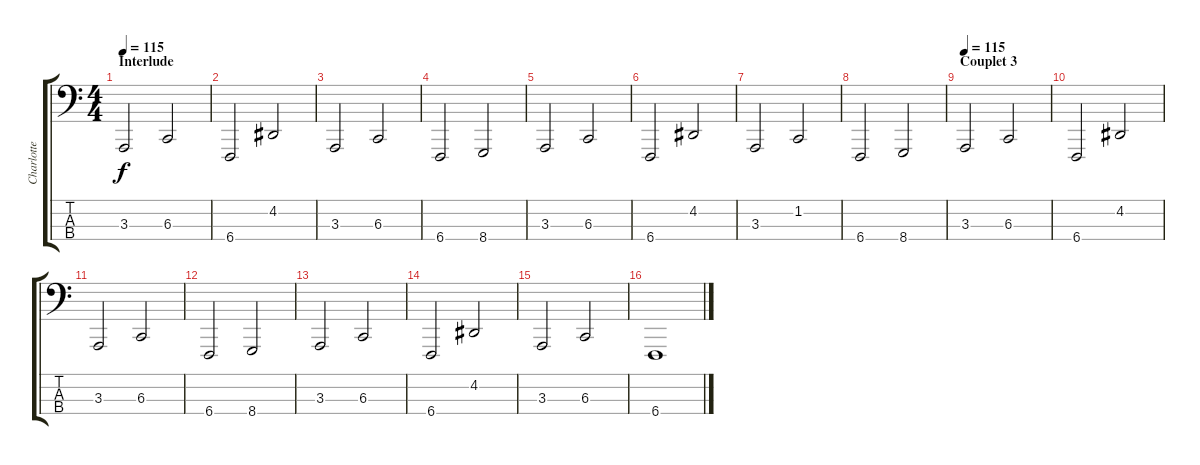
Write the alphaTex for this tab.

\track ("Charlotte - Basse" "Charlotte ") {instrument lead8bassandlead}
\staff {score tabs}
\tuning (E2 B1 Gb1 B0) {hide}
\ts (4 4)
\section ("" "Interlude")
\tempo 115
\clef f4
\ks c
3.3.2{dy f volume 16 balance 8 instrument electricbassfinger} 6.3.2 |
6.4.2 4.2.2 |
3.3.2 6.3.2 |
6.4.2 8.4.2 |
3.3.2{volume 16 balance 8 instrument electricbassfinger} 6.3.2 |
6.4.2 4.2.2 |
3.3.2 1.2.2 |
6.4.2 8.4.2 |
\section ("" "Couplet 3")
\tempo 115
3.3.2{volume 16 balance 8 instrument electricbassfinger} 6.3.2 |
6.4.2 4.2.2 |
3.3.2 6.3.2 |
6.4.2 8.4.2 |
3.3.2{volume 16 balance 8 instrument electricbassfinger} 6.3.2 |
6.4.2 4.2.2 |
3.3.2 6.3.2 |
6.4.1
